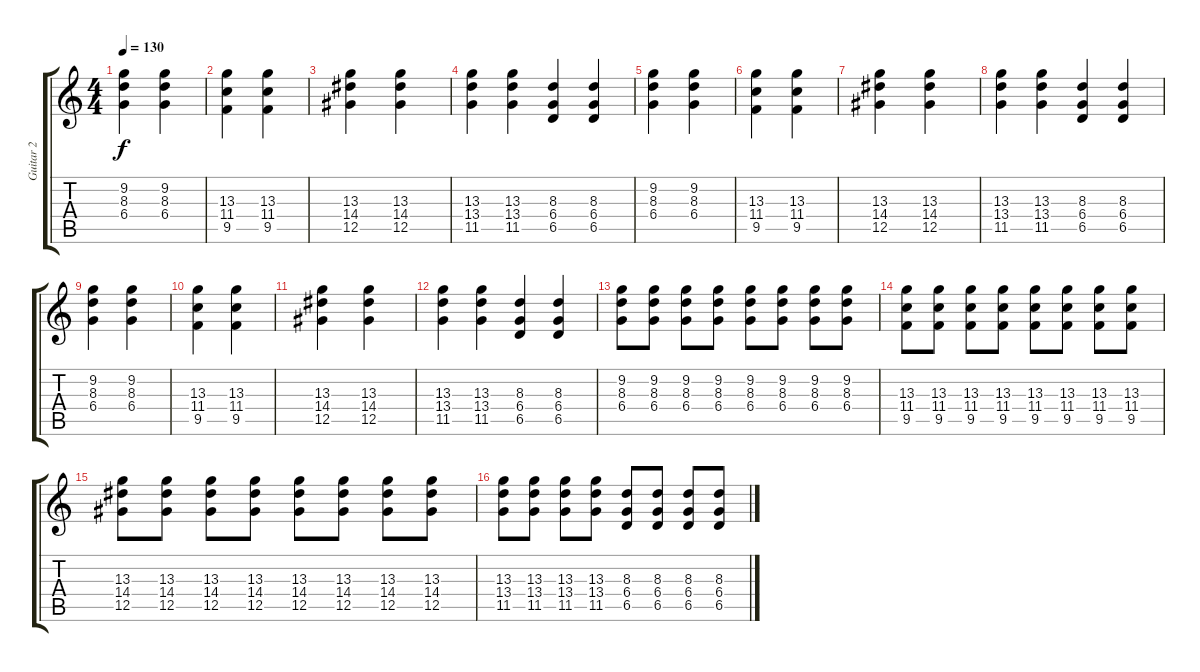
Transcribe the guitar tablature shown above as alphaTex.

\track ("Guitar 2" "Guitar 2") {instrument electricguitarclean}
\staff {score tabs}
\tuning (Eb4 Bb3 Gb3 Db3 Ab2 Eb2) {hide}
\ts (4 4)
\tempo 130
\clef g2
\ks c
(9.2 8.3 6.4).4{dy f} (9.2 8.3 6.4).4 |
(13.3 11.4 9.5).4 (13.3 11.4 9.5).4 |
(13.3 14.4 12.5).4 (13.3 14.4 12.5).4 |
(13.3 13.4 11.5).4 (13.3 13.4 11.5).4 (8.3 6.4 6.5).4 (8.3 6.4 6.5).4 |
(9.2 8.3 6.4).4 (9.2 8.3 6.4).4 |
(13.3 11.4 9.5).4 (13.3 11.4 9.5).4 |
(13.3 14.4 12.5).4 (13.3 14.4 12.5).4 |
(13.3 13.4 11.5).4 (13.3 13.4 11.5).4 (8.3 6.4 6.5).4 (8.3 6.4 6.5).4 |
(9.2 8.3 6.4).4 (9.2 8.3 6.4).4 |
(13.3 11.4 9.5).4 (13.3 11.4 9.5).4 |
(13.3 14.4 12.5).4 (13.3 14.4 12.5).4 |
(13.3 13.4 11.5).4 (13.3 13.4 11.5).4 (8.3 6.4 6.5).4 (8.3 6.4 6.5).4 |
(9.2 8.3 6.4).8{instrument distortionguitar} (9.2 8.3 6.4).8 (9.2 8.3 6.4).8 (9.2 8.3 6.4).8 (9.2 8.3 6.4).8 (9.2 8.3 6.4).8 (9.2 8.3 6.4).8 (9.2 8.3 6.4).8 |
(13.3 11.4 9.5).8 (13.3 11.4 9.5).8 (13.3 11.4 9.5).8 (13.3 11.4 9.5).8 (13.3 11.4 9.5).8 (13.3 11.4 9.5).8 (13.3 11.4 9.5).8 (13.3 11.4 9.5).8 |
(13.3 14.4 12.5).8 (13.3 14.4 12.5).8 (13.3 14.4 12.5).8 (13.3 14.4 12.5).8 (13.3 14.4 12.5).8 (13.3 14.4 12.5).8 (13.3 14.4 12.5).8 (13.3 14.4 12.5).8 |
(13.3 13.4 11.5).8 (13.3 13.4 11.5).8 (13.3 13.4 11.5).8 (13.3 13.4 11.5).8 (8.3 6.4 6.5).8 (8.3 6.4 6.5).8 (8.3 6.4 6.5).8 (8.3 6.4 6.5).8
